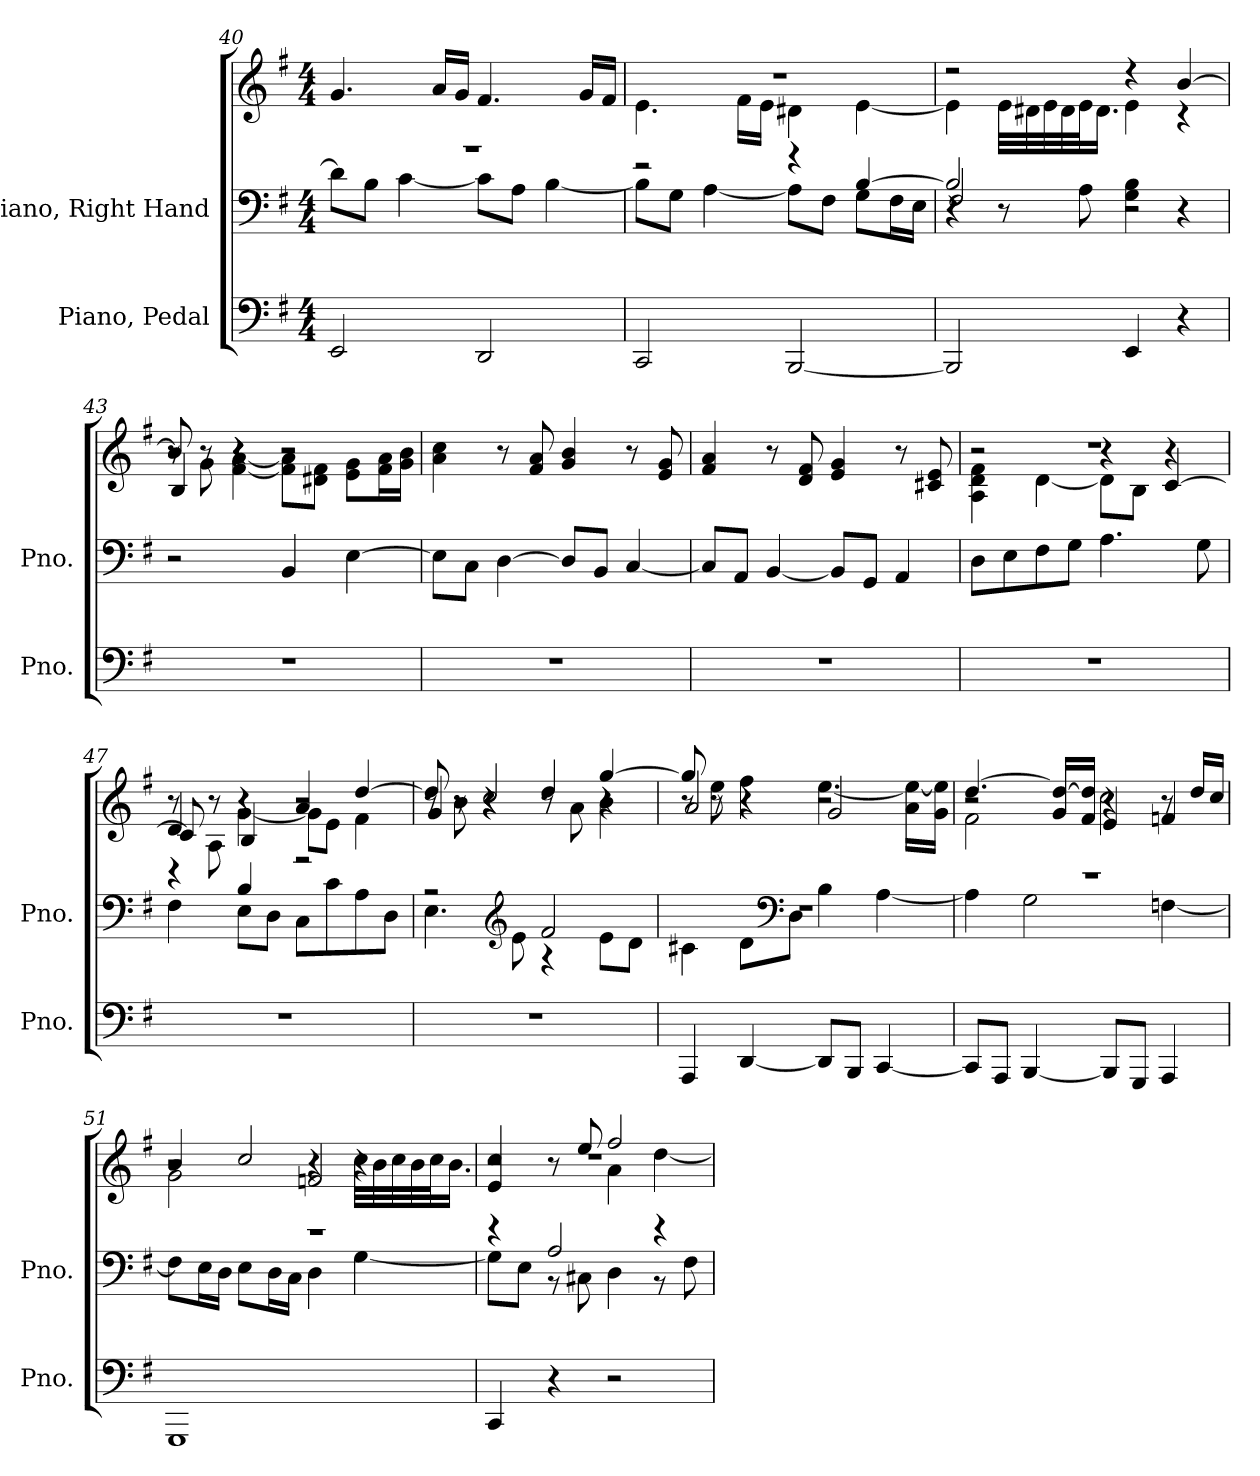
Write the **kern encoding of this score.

**kern	**kern	**kern
*part2	*part1	*part1
*staff3	*staff2	*staff1
*I"Piano, Pedal	*I"Piano, Right Hand	*
*I'Pno.	*I'Pno.	*
!!LO:LB:g=z
*clefF4	*clefF4	*clefG2
*k[f#]	*k[f#]	*k[f#]
*M4/4	*M4/4	*M4/4
=40	=40	=40
*	*^	*
2EE/	1r	8d\L]	4.g/
.	.	8B\J	.
.	.	[4c\	.
.	.	.	16a/LL
.	.	.	16g/JJ
2DD/	.	8c\L]	4.f#/
.	.	8A\J	.
.	.	[4B\	.
.	.	.	16g/LL
.	.	.	16f#/JJ
=41	=41	=41	=41
*	*	*	*^
2CC/	2r	8B\L]	1r	4.e\
.	.	8G\J	.	.
.	.	[4A\	.	.
.	.	.	.	16f#\LL
.	.	.	.	16e\JJ
[2BBB/	4r	8A\L]	.	4d#X\
.	.	8F#\J	.	.
.	[4B/	8G\L	.	[4e\
.	.	16F#\L	.	.
.	.	16E\JJ	.	.
=42	=42	=42	=42	=42
*	*	*^	*	*
2BBB/]	2B/]	4r	2F#/	2r	4e\]
.	.	8r	.	.	32e\LLL
.	.	.	.	.	32d#X\
.	.	.	.	.	32e\
.	.	.	.	.	32d#\
.	.	8A\	.	.	32e\J
.	.	.	.	.	16.d#\JJ
4EE/	2r	4G\ 4B\	2r	4r	4e\
4r	.	4r	.	[4b/	4r
*	*v	*v	*v	*	*
=43	=43	=43	=43
*	*	*	*^
1r	2r	8b/]	8r	4B/
.	.	8r	8g\	.
.	.	4r	[4f#\ [4a\	4r
.	4BB/	2r	8f#\] 8a\]L	2r
.	.	.	8d#X\ 8f#\J	.
.	[4E\	.	8e\ 8g\L	.
.	.	.	16f#\ 16a\L	.
.	.	.	16g\ 16b\JJ	.
*	*	*v	*v	*v
!!LO:PB:g=z
=44	=44	=44
1r	8E\L]	4a\ 4cc\
.	8C\J	.
.	[4D\	8r
.	.	8f#/ 8a/
.	8D/L]	4g/ 4b/
.	8BB/J	.
.	[4C/	8r
.	.	8e/ 8g/
=45	=45	=45
1r	8C/L]	4f#/ 4a/
.	8AA/J	.
.	[4BB/	8r
.	.	8d/ 8f#/
.	8BB/L]	4e/ 4g/
.	8GG/J	.
.	4AA/	8r
.	.	8c#X/ 8e/
=46	=46	=46
*	*	*^
*	*	*	*^
1r	8D\L	1r	4A\ 4d\ 4f#\	2r
.	8E\	.	.	.
.	8F#\	.	[4d\	.
.	8G\J	.	.	.
.	4.A\	.	8d\L]	4r
.	.	.	8B\J	.
.	.	.	4r	[4c/
.	8G\	.	.	.
=47	=47	=47	=47	=47
*	*^	*	*	*
1r	4r	4F#\	4d/	8r	8c/]
.	.	.	.	8A\	8r
.	4B/	8E\L	4r	[4g\	4B/
.	.	8D\J	.	.	.
.	2r	8C\L	4a/	8g\L]	2r
.	.	8c\	.	8e\J	.
.	.	8A\	[4dd/	4f#\	.
.	.	8D\J	.	.	.
!!LO:LB:g=z	!!	!!
=48	=48	=48	=48	=48	=48
1r	2r	4.E\	8dd/]	8r	4g/
.	.	.	8r	8b\	.
.	.	.	4r	4r	2cc/
*	*clefG2	*	*	*	*
.	.	8e\	.	.	.
.	2f#/	4r	4dd/	8r	.
.	.	.	.	8a\	.
.	.	8e\L	[4gg/	4b\	4r
.	.	8d\J	.	.	.
=49	=49	=49	=49	=49	=49
4AAA/	1r	4c#X\	8gg/]	8r	2a/
.	.	.	8r	8ee\	.
[4DD/	.	8d\L	4r	4ff#\	.
*	*clefF4	*	*	*	*
.	.	8D\J	.	.	.
8DD/L]	.	4B\	2r	[4.ee\	2g/
8BBB/J	.	.	.	.	.
[4CC/	.	[4A\	.	.	.
.	.	.	.	16a\ 16ee\_LL	.
.	.	.	.	16g\ 16ee\]JJ	.
=50	=50	=50	=50	=50	=50
8CC/L]	1r	4A\]	[4.dd/	2f#\	2r
8AAA/J	.	.	.	.	.
[4BBB/	.	2G\	.	.	.
.	.	.	16g/ 16dd/_LL	.	.
.	.	.	16f#/ 16dd/]JJ	.	.
8BBB/L]	.	.	4e/	2cc\	4r
8GGG/J	.	.	.	.	.
4AAA/	.	[4Fn\	8r	.	4fn/
.	.	.	16dd/LL	.	.
.	.	.	16cc/JJ	.	.
!!LO:LB:g=z	!!	!!
=51	=51	=51	=51	=51	=51
1GGG	1r	8F\L]	4b/	2g\	2r
.	.	16E\L	.	.	.
.	.	16D\JJ	.	.	.
.	.	8E\L	2cc/	.	.
.	.	16D\L	.	.	.
.	.	16C\JJ	.	.	.
.	.	4D\	.	4r	2fn/
.	.	[4G\	4r	32cc\LLL	.
.	.	.	.	32b\	.
.	.	.	.	32cc\	.
.	.	.	.	32b\	.
.	.	.	.	32cc\J	.
.	.	.	.	16.b\JJ	.
=52	=52	=52	=52	=52	=52
4CC/	4r	8G\L]	1r	2r	4e/ 4cc/
.	.	8E\J	.	.	.
4r	2A/	8r	.	.	8r
.	.	8C#X\	.	.	8ee/
2r	.	4D\	.	4a\	2ff#/
.	4r	8r	.	[4dd\	.
.	.	8F#\	.	.	.
*	*v	*v	*	*	*
*	*	*v	*v	*v
=	=	=
*-	*-	*-
